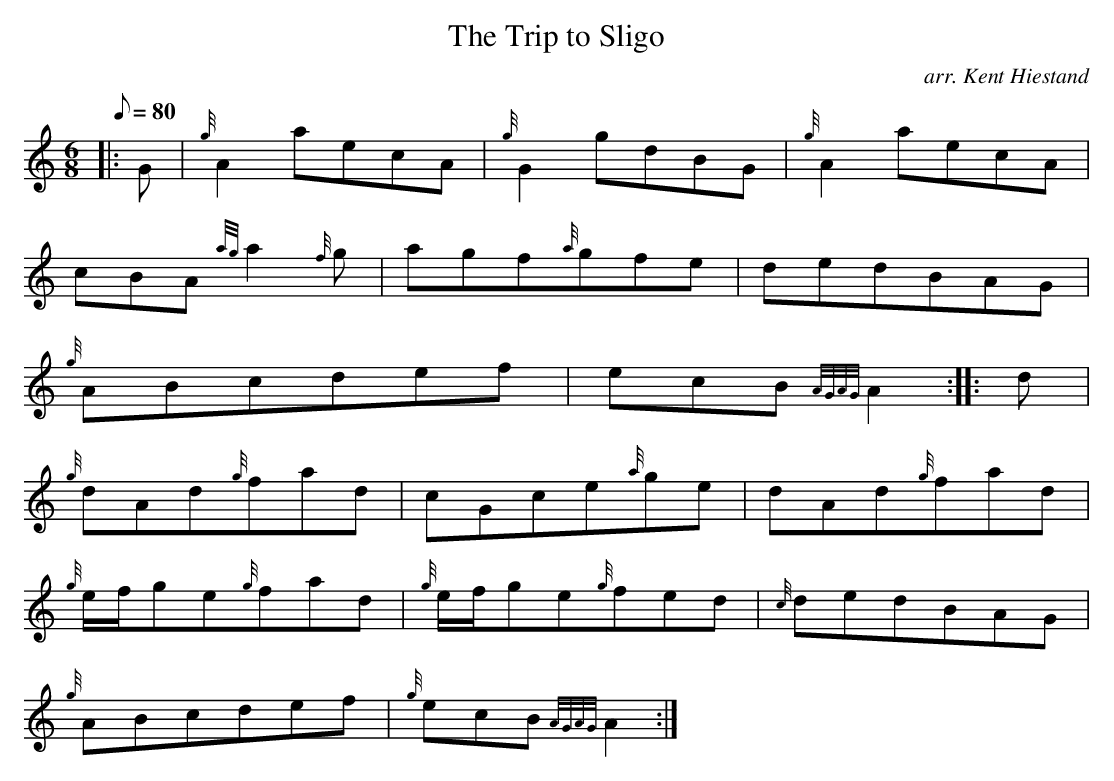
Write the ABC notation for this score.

X:1
T:The Trip to Sligo
M:6/8
L:1/8
Q:80
C:arr. Kent Hiestand
K:HP
|: G | \
{g}A2aecA | \
{g}G2gdBG | \
{g}A2aecA |
cBA{ag}a2{f}g | \
agf{a}gfe | \
dedBAG |
{g}ABcdef | \
ecB{AGAG}A2 :: \
d |
{g}dAd{g}fad | \
cGce{a}ge | \
dAd{g}fad |
{g}e/2f/2ge{g}fad | \
{g}e/2f/2ge{g}fed | \
{c}dedBAG |
{g}ABcdef | \
{g}ecB{AGAG}A2 :|
